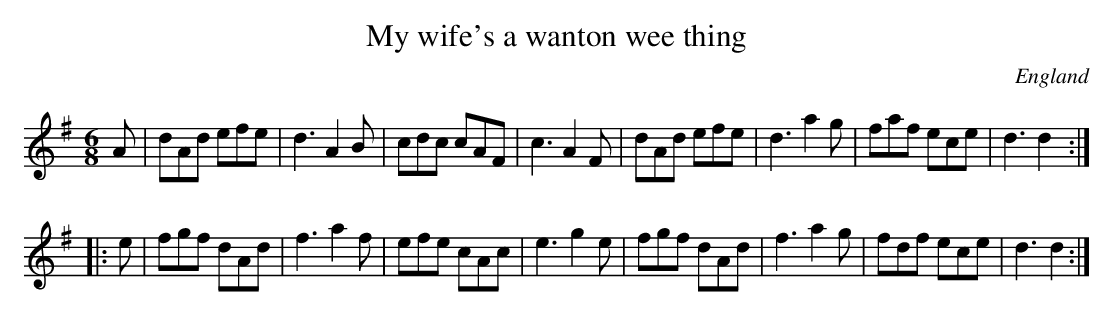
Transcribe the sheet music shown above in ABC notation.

X:1
T:My wife's a wanton wee thing
O:England
M:6/8
K:G
A |\
dAd efe | d3 A2B | cdc cAF | c3 A2F | \
dAd efe | d3 a2g | faf ece | d3 d2 :|*
 |:e |\
fgf dAd | f3 a2f | efe cAc | e3 g2e | \
fgf dAd | f3 a2g | fdf ece | d3 d2 :|**
